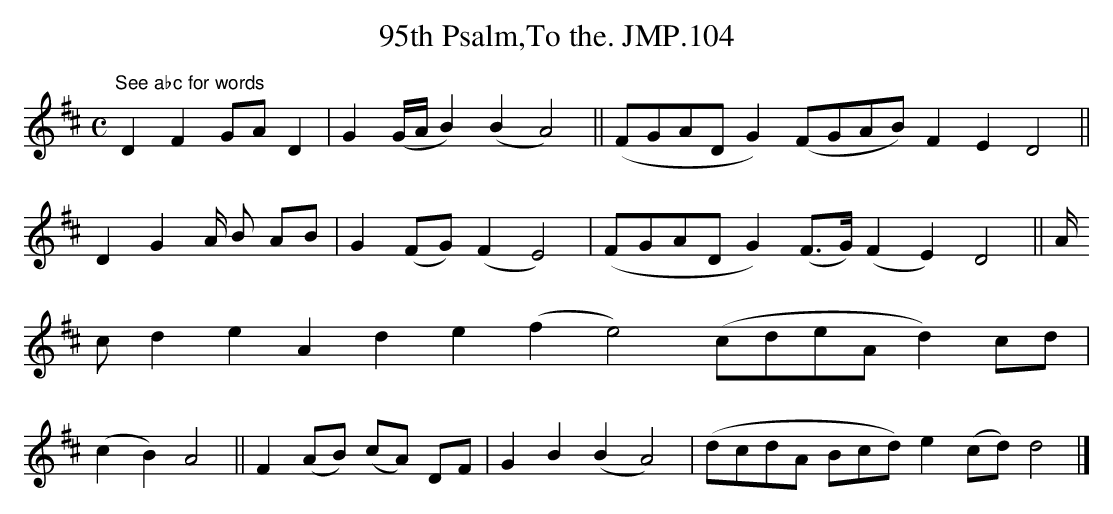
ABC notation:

X:1
T:95th Psalm,To the. JMP.104
M:C
L:1/8
K:D Major
"See abc for words"D2F2GAD2 | G2 (G/A/ B2) (B2A4) || \
(FGAD G2) (FGAB) F2E2 D4 ||\
D2G2 A/ B AB | G2 (FG)(F2E4) | (FGAD G2) (F>G) (F2E2) D4 ||\
A/ c d2 e2 A2 d2 e2 (f2e4)  (cdeA d2) cd  | (c2B2) A4 || \
F2 (AB) (cA) DF | G2 B2 (B2A4) | (dcdA Bcd) e2 (cd) d4 |]
